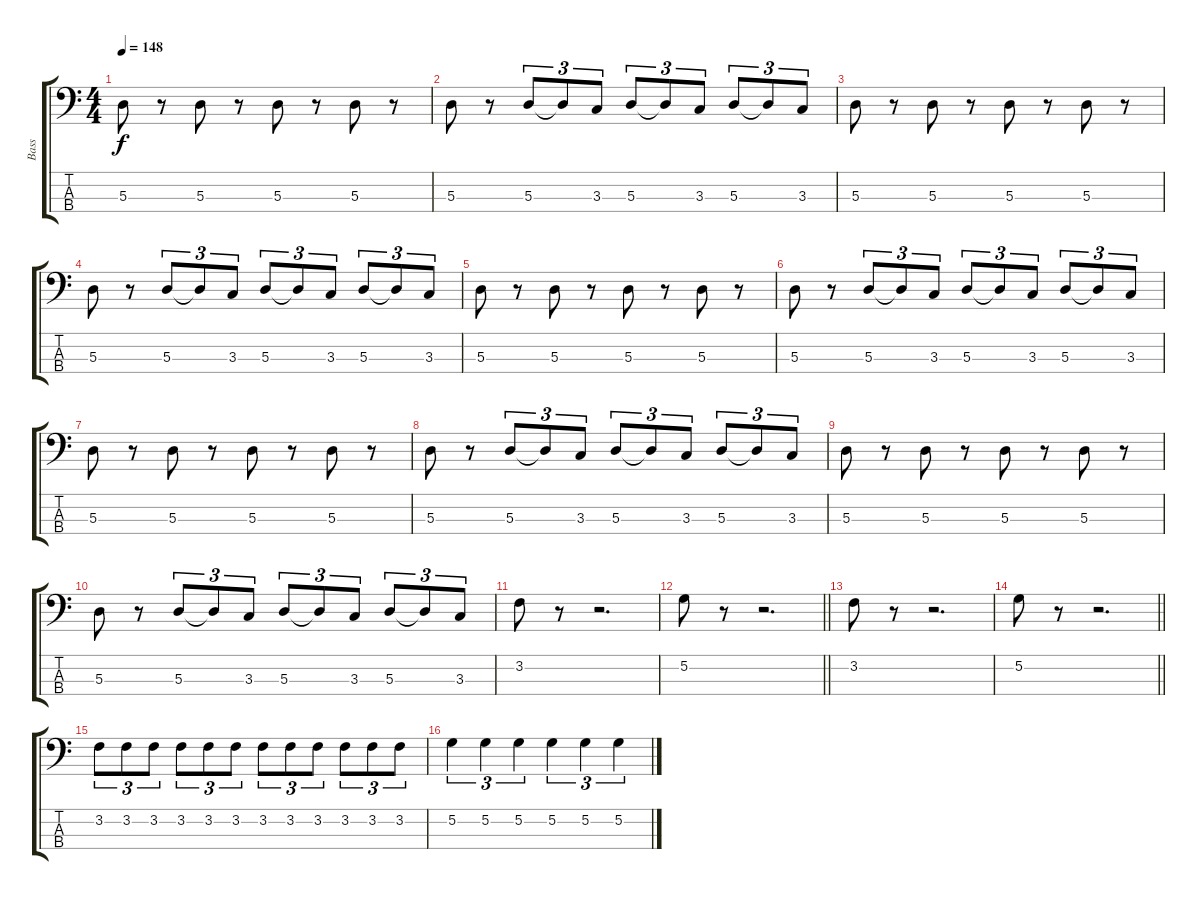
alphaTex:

\track ("Bass" "Bass") {instrument electricbassfinger}
\staff {score tabs}
\tuning (G2 D2 A1 E1) {hide}
\ts (4 4)
\tempo 148
\clef f4
\ks c
5.3.8{dy f} r.8 5.3.8 r.8 5.3.8 r.8 5.3.8 r.8 |
5.3.8 r.8 5.3.8{tu (3 2)} 5.3{t}.8{tu (3 2)} 3.3.8{tu (3 2)} 5.3.8{tu (3 2)} 5.3{t}.8{tu (3 2)} 3.3.8{tu (3 2)} 5.3.8{tu (3 2)} 5.3{t}.8{tu (3 2)} 3.3.8{tu (3 2)} |
5.3.8 r.8 5.3.8 r.8 5.3.8 r.8 5.3.8 r.8 |
5.3.8 r.8 5.3.8{tu (3 2)} 5.3{t}.8{tu (3 2)} 3.3.8{tu (3 2)} 5.3.8{tu (3 2)} 5.3{t}.8{tu (3 2)} 3.3.8{tu (3 2)} 5.3.8{tu (3 2)} 5.3{t}.8{tu (3 2)} 3.3.8{tu (3 2)} |
5.3.8 r.8 5.3.8 r.8 5.3.8 r.8 5.3.8 r.8 |
5.3.8 r.8 5.3.8{tu (3 2)} 5.3{t}.8{tu (3 2)} 3.3.8{tu (3 2)} 5.3.8{tu (3 2)} 5.3{t}.8{tu (3 2)} 3.3.8{tu (3 2)} 5.3.8{tu (3 2)} 5.3{t}.8{tu (3 2)} 3.3.8{tu (3 2)} |
5.3.8 r.8 5.3.8 r.8 5.3.8 r.8 5.3.8 r.8 |
5.3.8 r.8 5.3.8{tu (3 2)} 5.3{t}.8{tu (3 2)} 3.3.8{tu (3 2)} 5.3.8{tu (3 2)} 5.3{t}.8{tu (3 2)} 3.3.8{tu (3 2)} 5.3.8{tu (3 2)} 5.3{t}.8{tu (3 2)} 3.3.8{tu (3 2)} |
5.3.8 r.8 5.3.8 r.8 5.3.8 r.8 5.3.8 r.8 |
5.3.8 r.8 5.3.8{tu (3 2)} 5.3{t}.8{tu (3 2)} 3.3.8{tu (3 2)} 5.3.8{tu (3 2)} 5.3{t}.8{tu (3 2)} 3.3.8{tu (3 2)} 5.3.8{tu (3 2)} 5.3{t}.8{tu (3 2)} 3.3.8{tu (3 2)} |
3.2.8 r.8 r.2{d} |
\barLineRight lightlight
5.2.8 r.8 r.2{d} |
3.2.8 r.8 r.2{d} |
\barLineRight lightlight
5.2.8 r.8 r.2{d} |
3.2.8{tu (3 2)} 3.2.8{tu (3 2)} 3.2.8{tu (3 2)} 3.2.8{tu (3 2)} 3.2.8{tu (3 2)} 3.2.8{tu (3 2)} 3.2.8{tu (3 2)} 3.2.8{tu (3 2)} 3.2.8{tu (3 2)} 3.2.8{tu (3 2)} 3.2.8{tu (3 2)} 3.2.8{tu (3 2)} |
5.2.4{tu (3 2)} 5.2.4{tu (3 2)} 5.2.4{tu (3 2)} 5.2.4{tu (3 2)} 5.2.4{tu (3 2)} 5.2.4{tu (3 2)}
